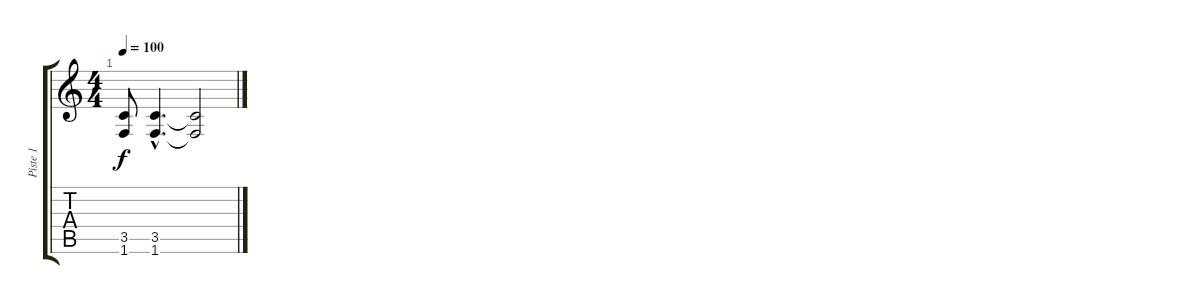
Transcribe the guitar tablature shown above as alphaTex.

\track ("Piste 1" "Piste 1") {instrument distortionguitar}
\staff {score tabs}
\tuning (E4 B3 G3 D3 A2 E2) {hide}
\ts (4 4)
\tempo 100
\clef g2
\ks c
(3.5 1.6).8{dy f} (3.5{hac} 1.6{hac}).4{d} (3.5{t} 1.6{t}).2
